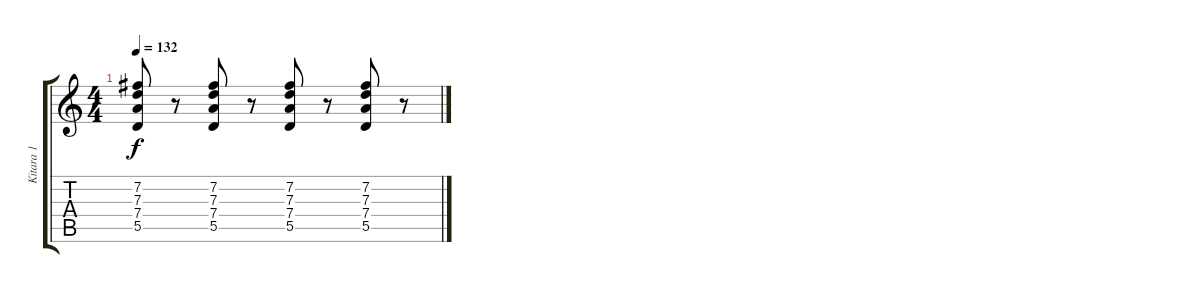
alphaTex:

\track ("Kitara 1" "Kitara 1") {instrument distortionguitar}
\staff {score tabs}
\tuning (E4 B3 G3 D3 A2 E2) {hide}
\ts (4 4)
\tempo 132
\clef g2
\ks c
(7.2 7.3 7.4 5.5).8{dy f} r.8 (7.2 7.3 7.4 5.5).8 r.8 (7.2 7.3 7.4 5.5).8 r.8 (7.2 7.3 7.4 5.5).8 r.8
